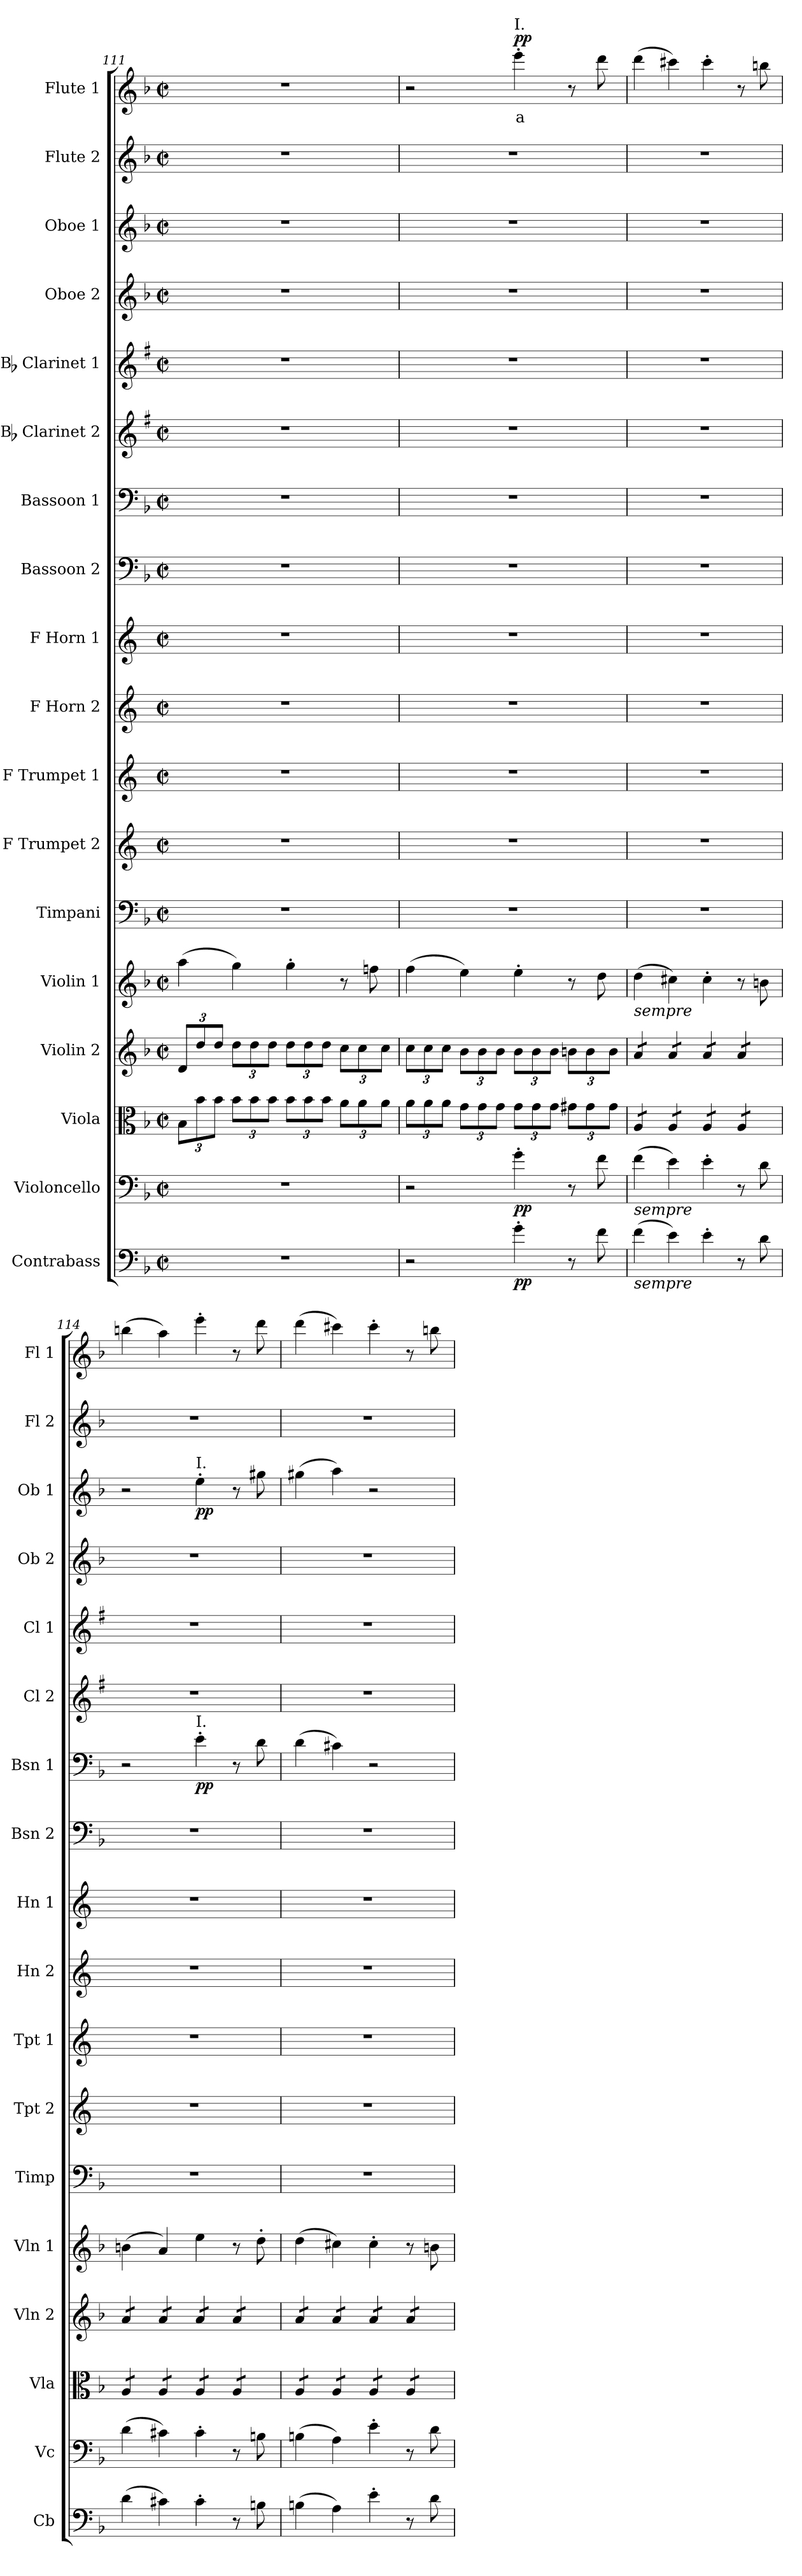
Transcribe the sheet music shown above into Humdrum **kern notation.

**kern	**dynam	**kern	**dynam	**kern	**kern	**kern	**kern	**kern	**kern	**kern	**kern	**kern	**kern	**dynam	**kern	**kern	**kern	**kern	**dynam	**kern	**kern	**text	**dynam
*part18	*part18	*part17	*part17	*part16	*part15	*part14	*part13	*part12	*part11	*part10	*part9	*part8	*part7	*part7	*part6	*part5	*part4	*part3	*part3	*part2	*part1	*part1	*part1
*staff18	*staff18	*staff17	*staff17	*staff16	*staff15	*staff14	*staff13	*staff12	*staff11	*staff10	*staff9	*staff8	*staff7	*staff7	*staff6	*staff5	*staff4	*staff3	*staff3	*staff2	*staff1	*staff1	*staff1
*I"Contrabass	*	*I"Violoncello	*	*I"Viola	*I"Violin 2	*I"Violin 1	*I"Timpani	*I"F Trumpet 2	*I"F Trumpet 1	*I"F Horn 2	*I"F Horn 1	*I"Bassoon 2	*I"Bassoon 1	*	*I"Bb Clarinet 2	*I"Bb Clarinet 1	*I"Oboe 2	*I"Oboe 1	*	*I"Flute 2	*I"Flute 1	*	*
*I'Cb	*	*I'Vc	*	*I'Vla	*I'Vln 2	*I'Vln 1	*I'Timp	*I'Tpt 2	*I'Tpt 1	*I'Hn 2	*I'Hn 1	*I'Bsn 2	*I'Bsn 1	*	*I'Cl 2	*I'Cl 1	*I'Ob 2	*I'Ob 1	*	*I'Fl 2	*I'Fl 1	*	*
*clefF4	*	*clefF4	*	*clefC3	*clefG2	*clefG2	*clefF4	*clefG2	*clefG2	*clefG2	*clefG2	*clefF4	*clefF4	*	*clefG2	*clefG2	*clefG2	*clefG2	*	*clefG2	*clefG2	*	*
*ITrd7c12	*	*	*	*	*	*	*	*ITrd-3c-5	*ITrd-3c-5	*ITrd4c7	*ITrd4c7	*	*	*	*ITrd1c2	*ITrd1c2	*	*	*	*	*	*	*
*k[b-]	*	*k[b-]	*	*k[b-]	*k[b-]	*k[b-]	*k[b-]	*k[b-]	*k[b-]	*k[b-]	*k[b-]	*k[b-]	*k[b-]	*	*k[b-]	*k[b-]	*k[b-]	*k[b-]	*	*k[b-]	*k[b-]	*	*
*M2/2	*	*M2/2	*	*M2/2	*M2/2	*M2/2	*M2/2	*M2/2	*M2/2	*M2/2	*M2/2	*M2/2	*M2/2	*	*M2/2	*M2/2	*M2/2	*M2/2	*	*M2/2	*M2/2	*	*
*met(c|)	*	*met(c|)	*	*met(c|)	*met(c|)	*met(c|)	*met(c|)	*met(c|)	*met(c|)	*met(c|)	*met(c|)	*met(c|)	*met(c|)	*	*met(c|)	*met(c|)	*met(c|)	*met(c|)	*	*met(c|)	*met(c|)	*	*
*	*	*	*	*Xbrackettup	*Xbrackettup	*	*	*	*	*	*	*	*	*	*	*	*	*	*	*	*	*	*
=111	=111	=111	=111	=111	=111	=111	=111	=111	=111	=111	=111	=111	=111	=111	=111	=111	=111	=111	=111	=111	=111	=111	=111
1r	.	1r	.	12B-\L	12d/L	(4aa\	1r	1r	1r	1r	1r	1r	1r	.	1r	1r	1r	1r	.	1r	1r	.	.
.	.	.	.	12b-\	12dd/	.	.	.	.	.	.	.	.	.	.	.	.	.	.	.	.	.	.
.	.	.	.	12b-\J	12dd/J	.	.	.	.	.	.	.	.	.	.	.	.	.	.	.	.	.	.
.	.	.	.	12b-\L	12dd\L	4gg\)	.	.	.	.	.	.	.	.	.	.	.	.	.	.	.	.	.
.	.	.	.	12b-\	12dd\	.	.	.	.	.	.	.	.	.	.	.	.	.	.	.	.	.	.
.	.	.	.	12b-\J	12dd\J	.	.	.	.	.	.	.	.	.	.	.	.	.	.	.	.	.	.
.	.	.	.	12b-\L	12dd\L	4gg'\	.	.	.	.	.	.	.	.	.	.	.	.	.	.	.	.	.
.	.	.	.	12b-\	12dd\	.	.	.	.	.	.	.	.	.	.	.	.	.	.	.	.	.	.
.	.	.	.	12b-\J	12dd\J	.	.	.	.	.	.	.	.	.	.	.	.	.	.	.	.	.	.
.	.	.	.	12a\L	12cc\L	8r	.	.	.	.	.	.	.	.	.	.	.	.	.	.	.	.	.
.	.	.	.	12a\	12cc\	.	.	.	.	.	.	.	.	.	.	.	.	.	.	.	.	.	.
.	.	.	.	.	.	8ffn\	.	.	.	.	.	.	.	.	.	.	.	.	.	.	.	.	.
.	.	.	.	12a\J	12cc\J	.	.	.	.	.	.	.	.	.	.	.	.	.	.	.	.	.	.
=112	=112	=112	=112	=112	=112	=112	=112	=112	=112	=112	=112	=112	=112	=112	=112	=112	=112	=112	=112	=112	=112	=112	=112
2r	.	2r	.	12a\L	12cc\L	(4ff\	1r	1r	1r	1r	1r	1r	1r	.	1r	1r	1r	1r	.	1r	2r	.	.
.	.	.	.	12a\	12cc\	.	.	.	.	.	.	.	.	.	.	.	.	.	.	.	.	.	.
.	.	.	.	12a\J	12cc\J	.	.	.	.	.	.	.	.	.	.	.	.	.	.	.	.	.	.
.	.	.	.	12g\L	12b-\L	4ee\)	.	.	.	.	.	.	.	.	.	.	.	.	.	.	.	.	.
.	.	.	.	12g\	12b-\	.	.	.	.	.	.	.	.	.	.	.	.	.	.	.	.	.	.
.	.	.	.	12g\J	12b-\J	.	.	.	.	.	.	.	.	.	.	.	.	.	.	.	.	.	.
!	!	!	!	!	!	!	!	!	!	!	!	!	!	!	!	!	!	!	!	!	!LO:TX:a:t=I.	!	!
!	!LO:DY:b	!	!LO:DY:b	!	!	!	!	!	!	!	!	!	!	!	!	!	!	!	!	!	!	!LO:LY:b:color=#FF0000	!LO:DY:b
4G'\	pp	4g'\	pp	12g\L	12b-\L	4ee'\	.	.	.	.	.	.	.	.	.	.	.	.	.	.	4eee'\	a	pp
.	.	.	.	12g\	12b-\	.	.	.	.	.	.	.	.	.	.	.	.	.	.	.	.	.	.
.	.	.	.	12g\J	12b-\J	.	.	.	.	.	.	.	.	.	.	.	.	.	.	.	.	.	.
8r	.	8r	.	12g#X\L	12bn\L	8r	.	.	.	.	.	.	.	.	.	.	.	.	.	.	8r	.	.
.	.	.	.	12g#\	12b\	.	.	.	.	.	.	.	.	.	.	.	.	.	.	.	.	.	.
8F\	.	8f\	.	.	.	8dd\	.	.	.	.	.	.	.	.	.	.	.	.	.	.	8ddd\	.	.
.	.	.	.	12g#\J	12b\J	.	.	.	.	.	.	.	.	.	.	.	.	.	.	.	.	.	.
=113	=113	=113	=113	=113	=113	=113	=113	=113	=113	=113	=113	=113	=113	=113	=113	=113	=113	=113	=113	=113	=113	=113	=113
!	!	!	!	!	!	!LO:TX:b:i:t=sempre	!	!	!	!	!	!	!	!	!	!	!	!	!	!	!	!	!
!	!	!	!	!	!LO:TX:b:i:t=sempre	!	!	!	!	!	!	!	!	!	!	!	!	!	!	!	!	!	!
!	!	!	!	!LO:TX:b:i:t=sempre	!	!	!	!	!	!	!	!	!	!	!	!	!	!	!	!	!	!	!
!	!	!LO:TX:b:i:t=sempre	!	!	!	!	!	!	!	!	!	!	!	!	!	!	!	!	!	!	!	!	!
!LO:TX:b:i:t=sempre	!	!	!	!	!	!	!	!	!	!	!	!	!	!	!	!	!	!	!	!	!	!	!
*	*	*	*	*tremolo	*	*	*	*	*	*	*	*	*	*	*	*	*	*	*	*	*	*	*
*	*	*	*	*	*tremolo	*	*	*	*	*	*	*	*	*	*	*	*	*	*	*	*	*	*
(4F\	.	(4f\	.	12A/L	12a/L	(4dd\	1r	1r	1r	1r	1r	1r	1r	.	1r	1r	1r	1r	.	1r	(4ddd\	.	.
.	.	.	.	12A/	12a/	.	.	.	.	.	.	.	.	.	.	.	.	.	.	.	.	.	.
.	.	.	.	12A/J	12a/J	.	.	.	.	.	.	.	.	.	.	.	.	.	.	.	.	.	.
4E\)	.	4e\)	.	12A/L	12a/L	4cc#X\)	.	.	.	.	.	.	.	.	.	.	.	.	.	.	4ccc#X\)	.	.
.	.	.	.	12A/	12a/	.	.	.	.	.	.	.	.	.	.	.	.	.	.	.	.	.	.
.	.	.	.	12A/J	12a/J	.	.	.	.	.	.	.	.	.	.	.	.	.	.	.	.	.	.
4E'\	.	4e'\	.	12A/L	12a/L	4cc#'\	.	.	.	.	.	.	.	.	.	.	.	.	.	.	4ccc#'\	.	.
.	.	.	.	12A/	12a/	.	.	.	.	.	.	.	.	.	.	.	.	.	.	.	.	.	.
.	.	.	.	12A/J	12a/J	.	.	.	.	.	.	.	.	.	.	.	.	.	.	.	.	.	.
8r	.	8r	.	12A/L	12a/L	8r	.	.	.	.	.	.	.	.	.	.	.	.	.	.	8r	.	.
.	.	.	.	12A/	12a/	.	.	.	.	.	.	.	.	.	.	.	.	.	.	.	.	.	.
8D\	.	8d\	.	.	.	8bn\	.	.	.	.	.	.	.	.	.	.	.	.	.	.	8bbn\	.	.
.	.	.	.	12A/J	12a/J	.	.	.	.	.	.	.	.	.	.	.	.	.	.	.	.	.	.
=114	=114	=114	=114	=114	=114	=114	=114	=114	=114	=114	=114	=114	=114	=114	=114	=114	=114	=114	=114	=114	=114	=114	=114
(4D\	.	(4d\	.	12A/L	12a/L	(4bn\	1r	1r	1r	1r	1r	1r	2r	.	1r	1r	1r	2r	.	1r	(4bbn\	.	.
.	.	.	.	12A/	12a/	.	.	.	.	.	.	.	.	.	.	.	.	.	.	.	.	.	.
.	.	.	.	12A/J	12a/J	.	.	.	.	.	.	.	.	.	.	.	.	.	.	.	.	.	.
4C#X\)	.	4c#X\)	.	12A/L	12a/L	4a/)	.	.	.	.	.	.	.	.	.	.	.	.	.	.	4aa\)	.	.
.	.	.	.	12A/	12a/	.	.	.	.	.	.	.	.	.	.	.	.	.	.	.	.	.	.
.	.	.	.	12A/J	12a/J	.	.	.	.	.	.	.	.	.	.	.	.	.	.	.	.	.	.
!	!	!	!	!	!	!	!	!	!	!	!	!	!	!	!	!	!	!LO:TX:a:t=I.	!	!	!	!	!
!	!	!	!	!	!	!	!	!	!	!	!	!	!LO:TX:a:t=I.	!	!	!	!	!	!	!	!	!	!
!	!	!	!	!	!	!	!	!	!	!	!	!	!	!LO:DY:b	!	!	!	!	!LO:DY:b	!	!	!	!
4C#'\	.	4c#'\	.	12A/L	12a/L	4ee\	.	.	.	.	.	.	4e'\	pp	.	.	.	4ee'\	pp	.	4eee'\	.	.
.	.	.	.	12A/	12a/	.	.	.	.	.	.	.	.	.	.	.	.	.	.	.	.	.	.
.	.	.	.	12A/J	12a/J	.	.	.	.	.	.	.	.	.	.	.	.	.	.	.	.	.	.
8r	.	8r	.	12A/L	12a/L	8r	.	.	.	.	.	.	8r	.	.	.	.	8r	.	.	8r	.	.
.	.	.	.	12A/	12a/	.	.	.	.	.	.	.	.	.	.	.	.	.	.	.	.	.	.
8BBn\	.	8Bn\	.	.	.	8dd'\	.	.	.	.	.	.	8d\	.	.	.	.	8gg#X\	.	.	8ddd\	.	.
.	.	.	.	12A/J	12a/J	.	.	.	.	.	.	.	.	.	.	.	.	.	.	.	.	.	.
=115	=115	=115	=115	=115	=115	=115	=115	=115	=115	=115	=115	=115	=115	=115	=115	=115	=115	=115	=115	=115	=115	=115	=115
(4BBn\	.	(4Bn\	.	12A/L	12a/L	(4dd\	1r	1r	1r	1r	1r	1r	(4d\	.	1r	1r	1r	(4gg#X\	.	1r	(4ddd\	.	.
.	.	.	.	12A/	12a/	.	.	.	.	.	.	.	.	.	.	.	.	.	.	.	.	.	.
.	.	.	.	12A/J	12a/J	.	.	.	.	.	.	.	.	.	.	.	.	.	.	.	.	.	.
4AA\)	.	4A\)	.	12A/L	12a/L	4cc#X\)	.	.	.	.	.	.	4c#X\)	.	.	.	.	4aa\)	.	.	4ccc#X\)	.	.
.	.	.	.	12A/	12a/	.	.	.	.	.	.	.	.	.	.	.	.	.	.	.	.	.	.
.	.	.	.	12A/J	12a/J	.	.	.	.	.	.	.	.	.	.	.	.	.	.	.	.	.	.
4E'\	.	4e'\	.	12A/L	12a/L	4cc#'\	.	.	.	.	.	.	2r	.	.	.	.	2r	.	.	4ccc#'\	.	.
.	.	.	.	12A/	12a/	.	.	.	.	.	.	.	.	.	.	.	.	.	.	.	.	.	.
.	.	.	.	12A/J	12a/J	.	.	.	.	.	.	.	.	.	.	.	.	.	.	.	.	.	.
8r	.	8r	.	12A/L	12a/L	8r	.	.	.	.	.	.	.	.	.	.	.	.	.	.	8r	.	.
.	.	.	.	12A/	12a/	.	.	.	.	.	.	.	.	.	.	.	.	.	.	.	.	.	.
8D\	.	8d\	.	.	.	8bn\	.	.	.	.	.	.	.	.	.	.	.	.	.	.	8bbn\	.	.
.	.	.	.	12A/J	12a/J	.	.	.	.	.	.	.	.	.	.	.	.	.	.	.	.	.	.
*	*	*	*	*	*Xtremolo	*	*	*	*	*	*	*	*	*	*	*	*	*	*	*	*	*	*
*	*	*	*	*Xtremolo	*	*	*	*	*	*	*	*	*	*	*	*	*	*	*	*	*	*	*
=	=	=	=	=	=	=	=	=	=	=	=	=	=	=	=	=	=	=	=	=	=	=	=
*-	*-	*-	*-	*-	*-	*-	*-	*-	*-	*-	*-	*-	*-	*-	*-	*-	*-	*-	*-	*-	*-	*-	*-
